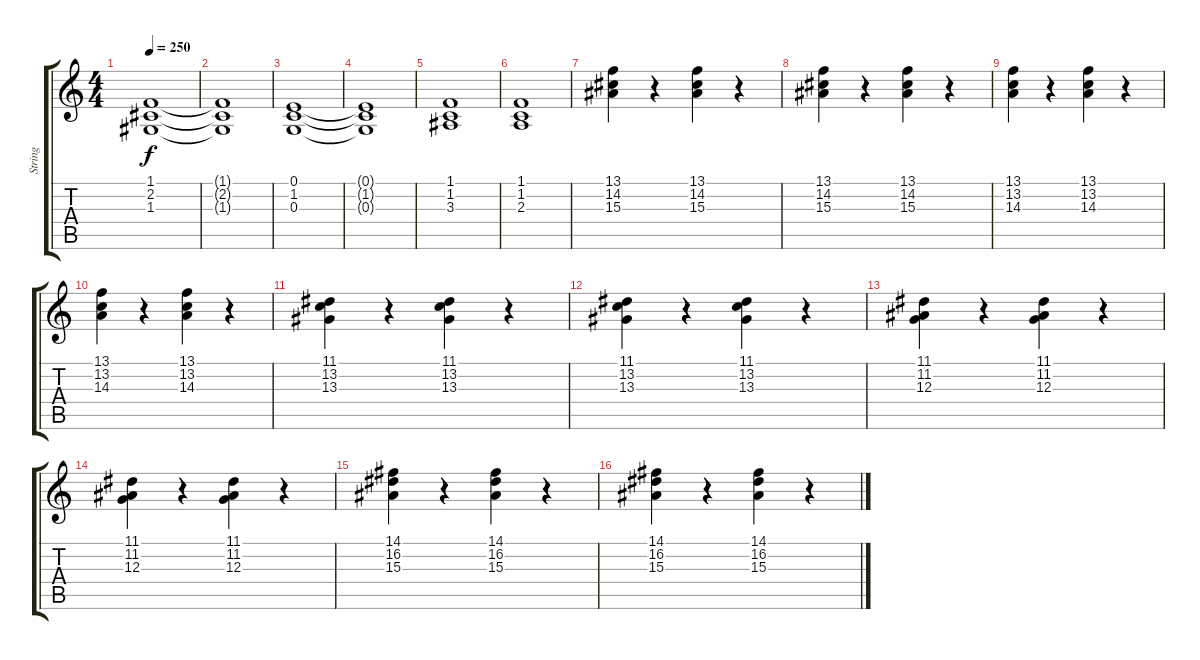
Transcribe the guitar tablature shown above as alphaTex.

\track ("String" "String") {instrument stringensemble2}
\staff {score tabs}
\tuning (E4 B3 G3 D3 A2 E2) {hide}
\ts (4 4)
\tempo 250
\clef g2
\ks c
(1.1 2.2 1.3).1{dy f} |
(1.1{t} 2.2{t} 1.3{t}).1 |
(0.1 1.2 0.3).1 |
(0.1{t} 1.2{t} 0.3{t}).1 |
(1.1 1.2 3.3).1 |
(1.1 1.2 2.3).1 |
(13.1 14.2 15.3).4 r.4 (13.1 14.2 15.3).4 r.4 |
(13.1 14.2 15.3).4 r.4 (13.1 14.2 15.3).4 r.4 |
(13.1 13.2 14.3).4 r.4 (13.1 13.2 14.3).4 r.4 |
(13.1 13.2 14.3).4 r.4 (13.1 13.2 14.3).4 r.4 |
(11.1 13.2 13.3).4 r.4 (11.1 13.2 13.3).4 r.4 |
(11.1 13.2 13.3).4 r.4 (11.1 13.2 13.3).4 r.4 |
(11.1 11.2 12.3).4 r.4 (11.1 11.2 12.3).4 r.4 |
(11.1 11.2 12.3).4 r.4 (11.1 11.2 12.3).4 r.4 |
(14.1 16.2 15.3).4 r.4 (14.1 16.2 15.3).4 r.4 |
(14.1 16.2 15.3).4 r.4 (14.1 16.2 15.3).4 r.4
